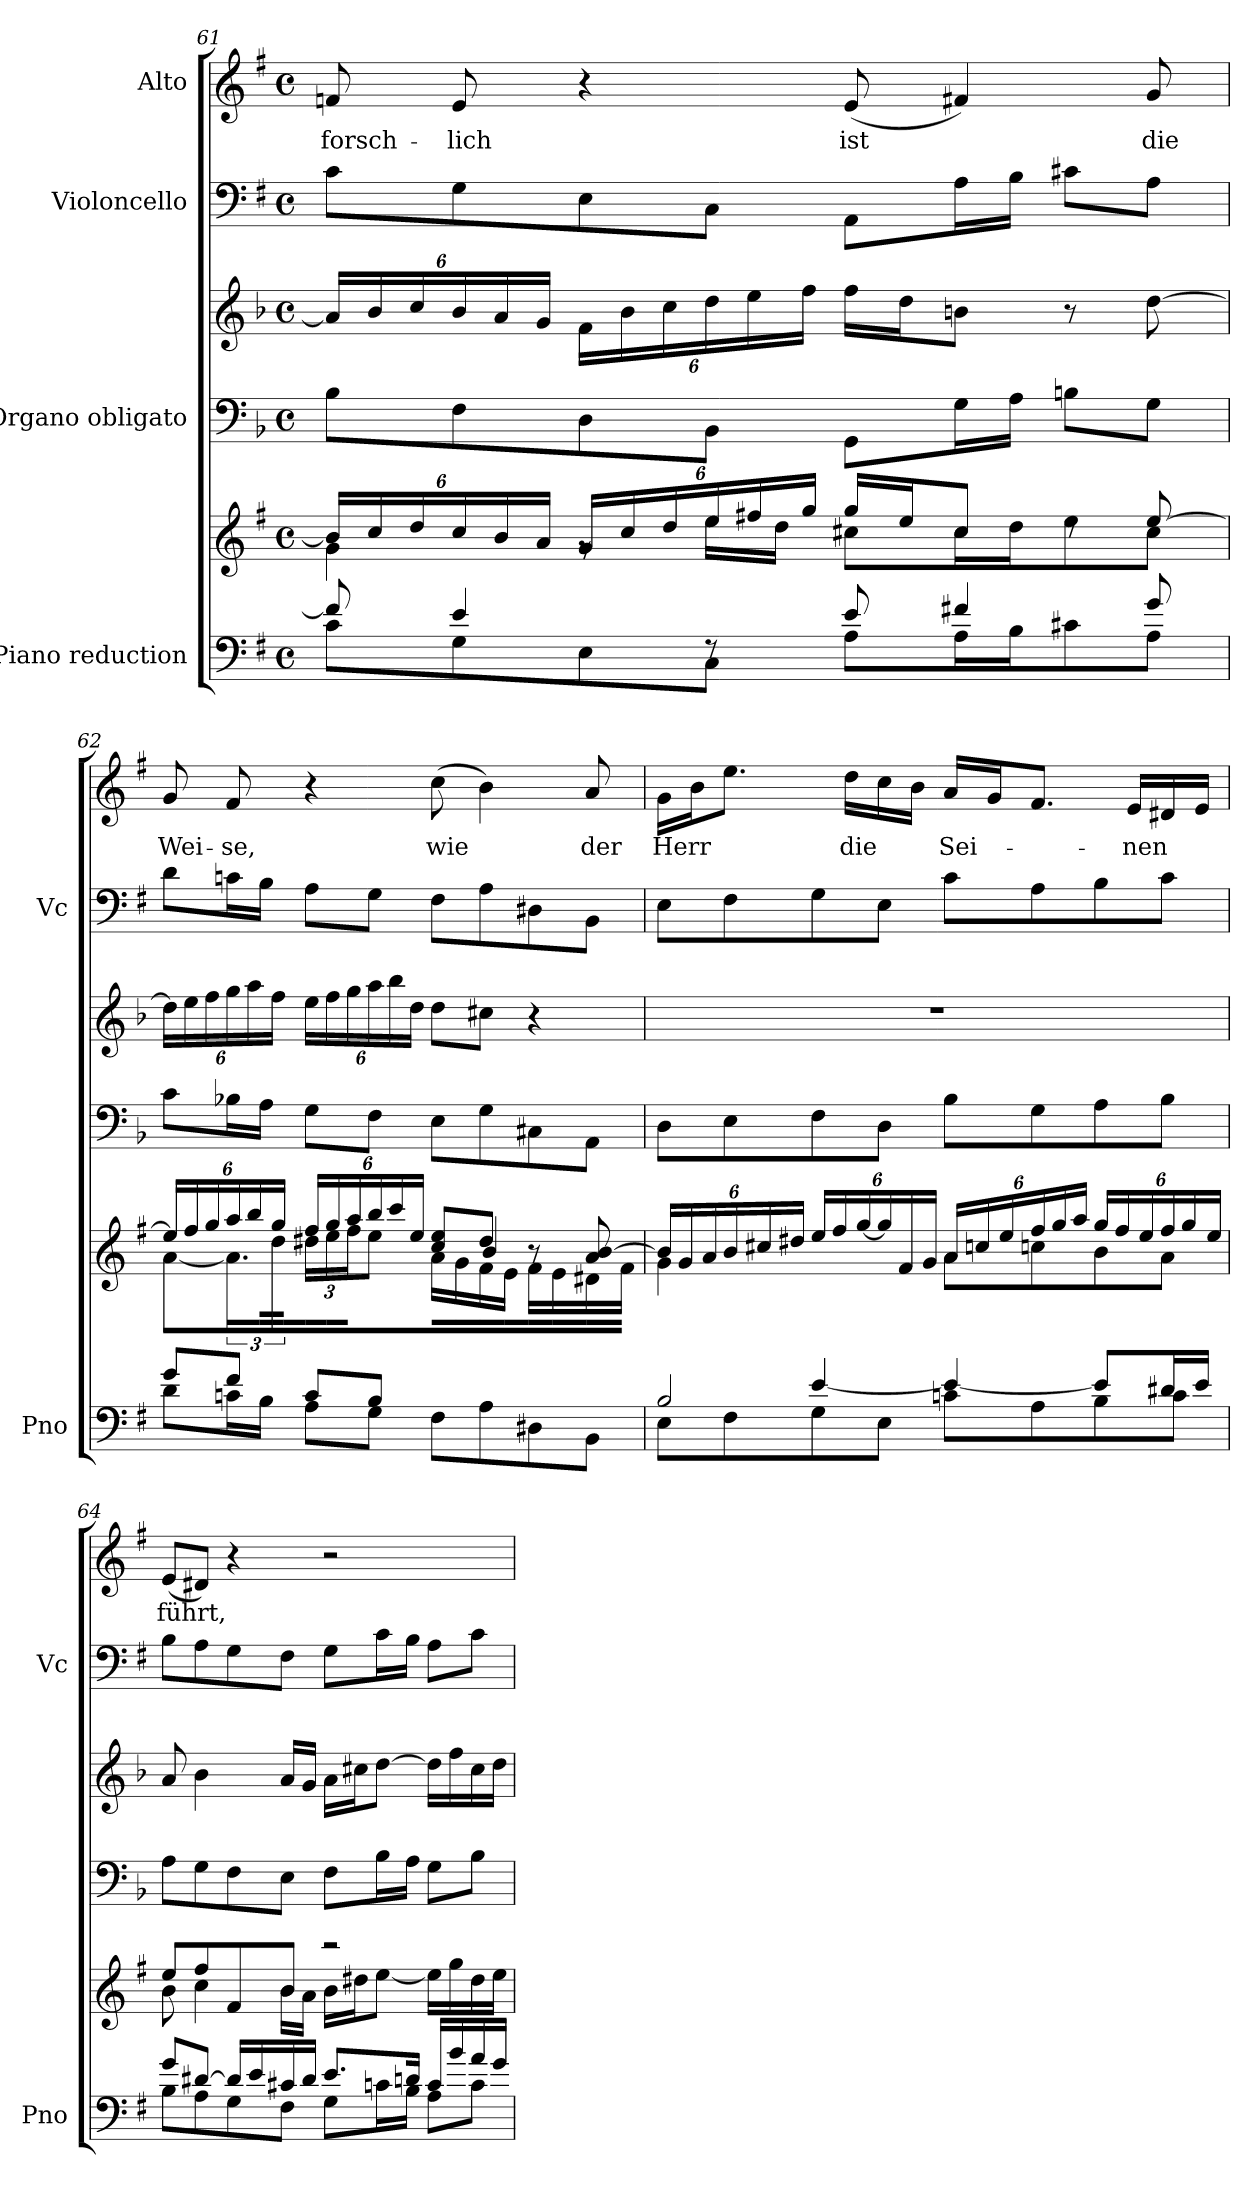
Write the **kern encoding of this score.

**kern	**kern	**kern	**kern	**kern	**kern	**text
*part4	*part4	*part3	*part3	*part2	*part1	*part1
*staff6	*staff5	*staff4	*staff3	*staff2	*staff1	*staff1
*I"Piano reduction	*	*I"Organo obligato	*	*I"Violoncello	*I"Alto	*
*I'Pno	*	*	*	*I'Vc	*	*
!!LO:PB:g=z
*clefF4	*clefG2	*clefF4	*clefG2	*clefF4	*clefG2	*
*	*	*ITrd-1c-2	*ITrd-1c-2	*	*	*
*k[f#]	*k[f#]	*k[f#]	*k[f#]	*k[f#]	*k[f#]	*
*M4/4	*M4/4	*M4/4	*M4/4	*M4/4	*M4/4	*
*met(c)	*met(c)	*met(c)	*met(c)	*met(c)	*met(c)	*
=61	=61	=61	=61	=61	=61	=61
*^	*	*	*	*	*	*
*	*	*Xbrackettup	*	*Xbrackettup	*	*	*
*	*	*^	*	*	*	*	*
!	!	!	!	!	!	!	!	!LO:LY:b
8f/]	8c\L	24b/LL]	4g\	8c\L	24b/LL]	8c\L	8fn/	-forsch-
.	.	24cc/	.	.	24cc/	.	.	.
.	.	24dd/	.	.	24dd/	.	.	.
!	!	!	!	!	!	!	!	!LO:LY:b
4e/	8G\	24cc/	.	8G\	24cc/	8G\	8e/	-lich
.	.	24b/	.	.	24b/	.	.	.
.	.	24a/JJ	.	.	24a/JJ	.	.	.
.	8E\	24g/LL	8rg	8E\	24g\LL	8E\	4r	.
.	.	24cc/	.	.	24cc\	.	.	.
.	.	24dd/	.	.	24dd\	.	.	.
8rF	8C\J	24ee/	16ee\LL	8C\J	24ee\	8C\J	.	.
.	.	24ff#X/	.	.	24ff#\	.	.	.
.	.	.	16dd\JJ	.	.	.	.	.
.	.	24gg/JJ	.	.	24gg\JJ	.	.	.
!	!	!	!	!	!	!	!	!LO:LY:b
8e/	8A\L	16gg/LL	8cc#X\L	8AA\L	16gg\LL	8AA\L	(<8e/	ist
.	.	16ee/J	.	.	16ee\J	.	.	.
4f#X/	16A\L	8cc#/J	16cc#\L	16A\L	8cc#X\J	16A\L	4f#X/)	.
.	16B\J	.	16dd\J	16B\JJ	.	16B\JJ	.	.
.	8c#X\	8rdd	8ee\	8c#X\L	8r	8c#X\L	.	.
!	!	!	!	!	!	!	!	!LO:LY:b
8g/	8A\J	[8ee/	8cc#\J	8A\J	[8ee\	8A\J	8g/	die
=62	=62	=62	=62	=62	=62	=62	=62	=62
*	*	*	*^	*	*	*	*	*
!	!	!	!	!	!	!	!	!	!LO:LY:b
8g/L	8d\L	24ee/LL]	[8a\L	8ryy	8d\L	24ee\LL]	8d\L	8g/	Wei-
.	.	24ff#/	.	.	.	24ff#\	.	.	.
.	.	24gg/	.	.	.	24gg\	.	.	.
*	*	*	*v	*v	*	*	*	*	*
*	*	*	*brackettup	*	*	*	*	*
!	!	!	!	!	!	!	!	!LO:LY:b
8f#/J	16cn\L	24aa/	24.a\L]	16cn\L	24aa\	16cn\L	8f#/	-se,
.	.	24bb/	.	.	24bb\	.	.	.
.	16B\JJ	.	48raayy	16B\JJ	.	16B\JJ	.	.
.	.	24gg/JJ	48dd\JJk	.	24gg\JJ	.	.	.
.	.	.	48ryy	.	.	.	.	.
*	*	*Xbrackettup	*	*	*	*	*	*
8c/L	8A\L	24ff#/LL	24dd#X\LL	8A\L	24ff#\LL	8A\L	4r	.
.	.	24gg/	24ee\	.	24gg\	.	.	.
.	.	24aa/	24ff#\J	.	24aa\	.	.	.
8B/J	8G\J	24bb/	8ee\J	8G\J	24bb\	8G\J	.	.
.	.	24ccc/	.	.	24ccc\	.	.	.
.	.	24ee/JJ	.	.	24ee\JJ	.	.	.
!	!	!	!	!	!	!	!	!LO:LY:b
8ryy	8F#\L	8cc/ 8ee/L	16a\LL	8F#\L	8ee\L	8F#\L	(>8cc\	wie
.	.	.	16g\	.	.	.	.	.
*	*	*	*^	*	*	*	*	*
4ryy	8A\	8dd#/J	16f#\	4b/	8A\	8dd#X\J	8A\	4b\)	.
.	.	.	16e\JJ	.	.	.	.	.	.
.	8D#X\	8r	16f#\LL	.	8D#X\	4r	8D#X\	.	.
.	.	.	16e\	.	.	.	.	.	.
!	!	!	!	!	!	!	!	!	!LO:LY:b
8ryy	8BB\J	8a/ [8b/	16d#X\	8ryy	8BB\J	.	8BB\J	8a/	der
.	.	.	16f#\JJ	.	.	.	.	.	.
!!LO:LB:g=z
=63	=63	=63	=63	=63	=63	=63	=63	=63	=63
*	*^	*	*	*	*	*	*	*	*
!	!	!	!	!	!	!	!	!	!	!LO:LY:b
2B/	4ryy	8E\L	24b/LL]	2ryy	4g\	8E\L	1r	8E\L	16g\LL	Herr
.	.	.	24g/	.	.	.	.	.	.	.
.	.	.	.	.	.	.	.	.	16b\J	.
.	.	.	24a/	.	.	.	.	.	.	.
.	.	8F#\	24b/	.	.	8F#\	.	8F#\	8.ee\J	.
.	.	.	24cc#X/	.	.	.	.	.	.	.
.	.	.	24dd#X/JJ	.	.	.	.	.	.	.
.	[4e/	8G\	24ee/LL	.	2.ryy	8G\	.	8G\	.	.
.	.	.	24ff#/	.	.	.	.	.	.	.
!	!	!	!	!	!	!	!	!	!	!LO:LY:b
.	.	.	.	.	.	.	.	.	16dd\LL	die
.	.	.	[24gg/	.	.	.	.	.	.	.
.	.	8E\J	24gg/]	.	.	8E\J	.	8E\J	16cc\	.
.	.	.	24f#/	.	.	.	.	.	.	.
.	.	.	.	.	.	.	.	.	16b\JJ	.
.	.	.	24g/JJ	.	.	.	.	.	.	.
!	!	!	!	!	!	!	!	!	!	!LO:LY:b
2ryy	4e/_	8cn\L	24a/LL	8a\L	.	8c\L	.	8c\L	16a/LL	Sei-
.	.	.	24ccn/	.	.	.	.	.	.	.
.	.	.	.	.	.	.	.	.	16g/J	.
.	.	.	24ee/	.	.	.	.	.	.	.
.	.	8A\	24ff#/	8ccn\	.	8A\	.	8A\	8.f#/J	.
.	.	.	24gg/	.	.	.	.	.	.	.
.	.	.	24aa/JJ	.	.	.	.	.	.	.
.	8e/L]	8B\	24gg/LL	8b\	.	8B\	.	8B\	.	.
.	.	.	24ff#/	.	.	.	.	.	.	.
!	!	!	!	!	!	!	!	!	!	!LO:LY:b
.	.	.	.	.	.	.	.	.	16e/LL	-nen
.	.	.	24ee/	.	.	.	.	.	.	.
.	16d#X/L	8c\J	24ff#/	8a\J	.	8c\J	.	8c\J	16d#X/	.
.	.	.	24gg/	.	.	.	.	.	.	.
.	16e/JJ	.	.	.	.	.	.	.	16e/JJ	.
.	.	.	24ee/JJ	.	.	.	.	.	.	.
*	*v	*v	*	*	*	*	*	*	*	*
*	*	*	*v	*v	*	*	*	*	*
=64	=64	=64	=64	=64	=64	=64	=64	=64
!	!	!	!	!	!	!	!	!LO:LY:b
8g/L	8B\L	8ee/L	8b\	8B\L	8b/	8B\L	(<8e/L	führt,
[8d#X/J	8A\	8ff#/	4cc\	8A\	4cc\	8A\	8d#X/J)	.
16d#/LL]	8G\	8f#/	.	8G\	.	8G\	4r	.
16e/	.	.	.	.	.	.	.	.
16c#X/	8F#\J	8b/J	16b\LL	8F#\J	16b/LL	8F#\J	.	.
16d#/JJ	.	.	16a\JJ	.	16a/JJ	.	.	.
8.e/L	8G\L	2r	16b\LL	8G\L	16b\LL	8G\L	2r	.
.	.	.	16dd#X\J	.	16dd#X\J	.	.	.
.	16cn\L	.	[8ee\J	16c\L	[8ee\J	16c\L	.	.
16dn/Jk	16B\JJ	.	.	16B\JJ	.	16B\JJ	.	.
16c/LL	8A\L	.	16ee\LL]	8A\L	16ee\LL]	8A\L	.	.
16b/	.	.	16gg\	.	16gg\	.	.	.
16a/	8c\J	.	16dd#\	8c\J	16dd#\	8c\J	.	.
16g/JJ	.	.	16ee\JJ	.	16ee\JJ	.	.	.
*v	*v	*	*	*	*	*	*	*
*	*v	*v	*	*	*	*	*
=	=	=	=	=	=	=
*-	*-	*-	*-	*-	*-	*-
